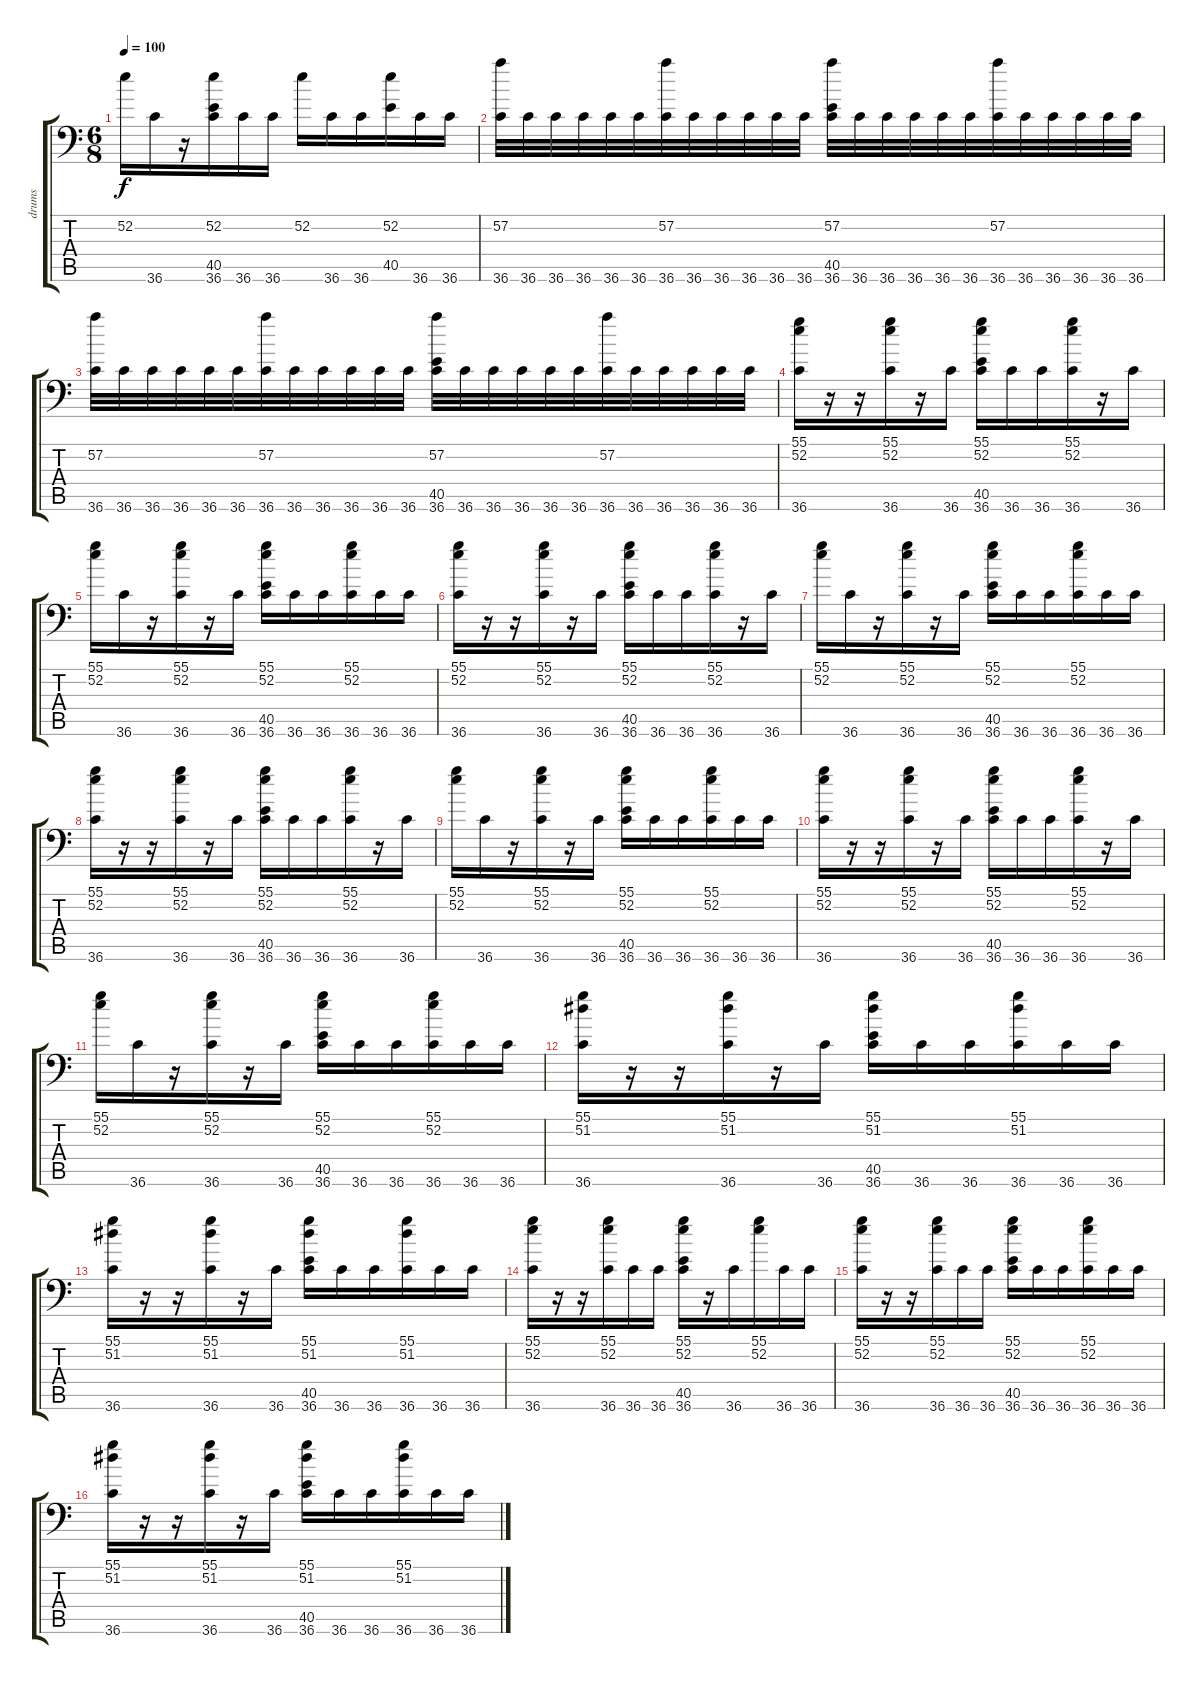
\track ("drums" "drums") {instrument acousticgrandpiano}
\staff {score tabs}
\tuning (C-1 C-1 C-1 C-1 C-1 C-1) {hide}
\ts (6 8)
\tempo 100
\clef f4
\ks c
52.2.16{dy f} 36.6.16 r.16 (52.2 40.5 36.6).16 36.6.16 36.6.16 52.2.16 36.6.16 36.6.16 (52.2 40.5).16 36.6.16 36.6.16 |
(57.2 36.6).32 36.6.32 36.6.32 36.6.32 36.6.32 36.6.32 (57.2 36.6).32 36.6.32 36.6.32 36.6.32 36.6.32 36.6.32 (57.2 40.5 36.6).32 36.6.32 36.6.32 36.6.32 36.6.32 36.6.32 (57.2 36.6).32 36.6.32 36.6.32 36.6.32 36.6.32 36.6.32 |
(57.2 36.6).32 36.6.32 36.6.32 36.6.32 36.6.32 36.6.32 (57.2 36.6).32 36.6.32 36.6.32 36.6.32 36.6.32 36.6.32 (57.2 40.5 36.6).32 36.6.32 36.6.32 36.6.32 36.6.32 36.6.32 (57.2 36.6).32 36.6.32 36.6.32 36.6.32 36.6.32 36.6.32 |
(55.1 52.2 36.6).16 r.16 r.16 (55.1 52.2 36.6).16 r.16 36.6.16 (55.1 52.2 40.5 36.6).16 36.6.16 36.6.16 (55.1 52.2 36.6).16 r.16 36.6.16 |
(55.1 52.2).16 36.6.16 r.16 (55.1 52.2 36.6).16 r.16 36.6.16 (55.1 52.2 40.5 36.6).16 36.6.16 36.6.16 (55.1 52.2 36.6).16 36.6.16 36.6.16 |
(55.1 52.2 36.6).16 r.16 r.16 (55.1 52.2 36.6).16 r.16 36.6.16 (55.1 52.2 40.5 36.6).16 36.6.16 36.6.16 (55.1 52.2 36.6).16 r.16 36.6.16 |
(55.1 52.2).16 36.6.16 r.16 (55.1 52.2 36.6).16 r.16 36.6.16 (55.1 52.2 40.5 36.6).16 36.6.16 36.6.16 (55.1 52.2 36.6).16 36.6.16 36.6.16 |
(55.1 52.2 36.6).16 r.16 r.16 (55.1 52.2 36.6).16 r.16 36.6.16 (55.1 52.2 40.5 36.6).16 36.6.16 36.6.16 (55.1 52.2 36.6).16 r.16 36.6.16 |
(55.1 52.2).16 36.6.16 r.16 (55.1 52.2 36.6).16 r.16 36.6.16 (55.1 52.2 40.5 36.6).16 36.6.16 36.6.16 (55.1 52.2 36.6).16 36.6.16 36.6.16 |
(55.1 52.2 36.6).16 r.16 r.16 (55.1 52.2 36.6).16 r.16 36.6.16 (55.1 52.2 40.5 36.6).16 36.6.16 36.6.16 (55.1 52.2 36.6).16 r.16 36.6.16 |
(55.1 52.2).16 36.6.16 r.16 (55.1 52.2 36.6).16 r.16 36.6.16 (55.1 52.2 40.5 36.6).16 36.6.16 36.6.16 (55.1 52.2 36.6).16 36.6.16 36.6.16 |
(55.1 51.2 36.6).16 r.16 r.16 (55.1 51.2 36.6).16 r.16 36.6.16 (55.1 51.2 40.5 36.6).16 36.6.16 36.6.16 (55.1 51.2 36.6).16 36.6.16 36.6.16 |
(55.1 51.2 36.6).16 r.16 r.16 (55.1 51.2 36.6).16 r.16 36.6.16 (55.1 51.2 40.5 36.6).16 36.6.16 36.6.16 (55.1 51.2 36.6).16 36.6.16 36.6.16 |
(55.1 52.2 36.6).16 r.16 r.16 (55.1 52.2 36.6).16 36.6.16 36.6.16 (55.1 52.2 40.5 36.6).16 r.16 36.6.16 (55.1 52.2).16 36.6.16 36.6.16 |
(55.1 52.2 36.6).16 r.16 r.16 (55.1 52.2 36.6).16 36.6.16 36.6.16 (55.1 52.2 40.5 36.6).16 36.6.16 36.6.16 (55.1 52.2 36.6).16 36.6.16 36.6.16 |
(55.1 51.2 36.6).16 r.16 r.16 (55.1 51.2 36.6).16 r.16 36.6.16 (55.1 51.2 40.5 36.6).16 36.6.16 36.6.16 (55.1 51.2 36.6).16 36.6.16 36.6.16
